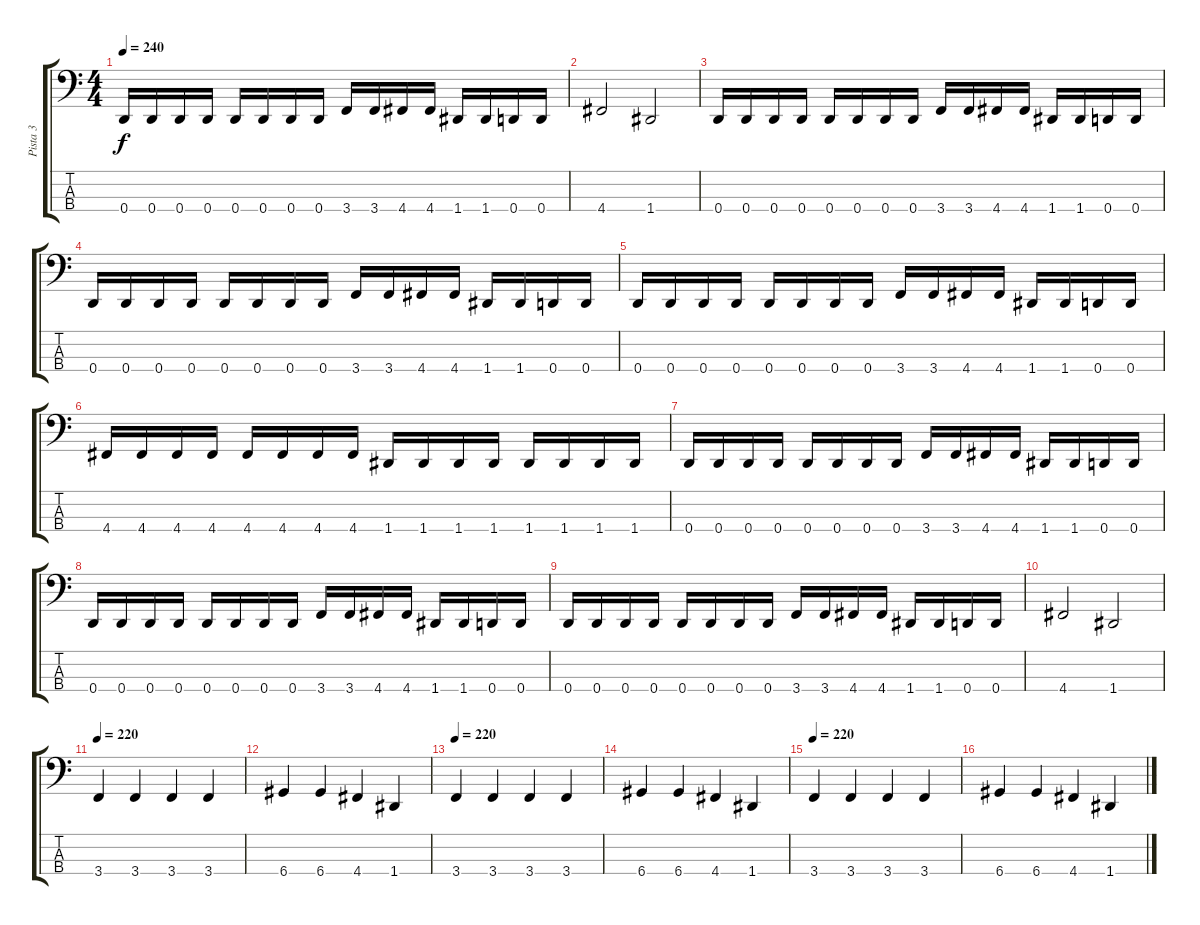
\track ("Pista 3" "Pista 3") {instrument electricbasspick}
\staff {score tabs}
\tuning (G2 D2 A1 D1) {hide}
\ts (4 4)
\tempo 240
\clef f4
\ks c
0.4.16{dy f} 0.4.16 0.4.16 0.4.16 0.4.16 0.4.16 0.4.16 0.4.16 3.4.16 3.4.16 4.4.16 4.4.16 1.4.16 1.4.16 0.4.16 0.4.16 |
4.4.2 1.4.2 |
0.4.16 0.4.16 0.4.16 0.4.16 0.4.16 0.4.16 0.4.16 0.4.16 3.4.16 3.4.16 4.4.16 4.4.16 1.4.16 1.4.16 0.4.16 0.4.16 |
0.4.16 0.4.16 0.4.16 0.4.16 0.4.16 0.4.16 0.4.16 0.4.16 3.4.16 3.4.16 4.4.16 4.4.16 1.4.16 1.4.16 0.4.16 0.4.16 |
0.4.16 0.4.16 0.4.16 0.4.16 0.4.16 0.4.16 0.4.16 0.4.16 3.4.16 3.4.16 4.4.16 4.4.16 1.4.16 1.4.16 0.4.16 0.4.16 |
4.4.16 4.4.16 4.4.16 4.4.16 4.4.16 4.4.16 4.4.16 4.4.16 1.4.16 1.4.16 1.4.16 1.4.16 1.4.16 1.4.16 1.4.16 1.4.16 |
0.4.16 0.4.16 0.4.16 0.4.16 0.4.16 0.4.16 0.4.16 0.4.16 3.4.16 3.4.16 4.4.16 4.4.16 1.4.16 1.4.16 0.4.16 0.4.16 |
0.4.16 0.4.16 0.4.16 0.4.16 0.4.16 0.4.16 0.4.16 0.4.16 3.4.16 3.4.16 4.4.16 4.4.16 1.4.16 1.4.16 0.4.16 0.4.16 |
0.4.16 0.4.16 0.4.16 0.4.16 0.4.16 0.4.16 0.4.16 0.4.16 3.4.16 3.4.16 4.4.16 4.4.16 1.4.16 1.4.16 0.4.16 0.4.16 |
4.4.2 1.4.2 |
\tempo 200
\tempo 220
3.4.4 3.4.4 3.4.4 3.4.4 |
6.4.4 6.4.4 4.4.4 1.4.4 |
\tempo 200
\tempo 220
3.4.4 3.4.4 3.4.4 3.4.4 |
6.4.4 6.4.4 4.4.4 1.4.4 |
\tempo 200
\tempo 220
3.4.4 3.4.4 3.4.4 3.4.4 |
6.4.4 6.4.4 4.4.4 1.4.4
